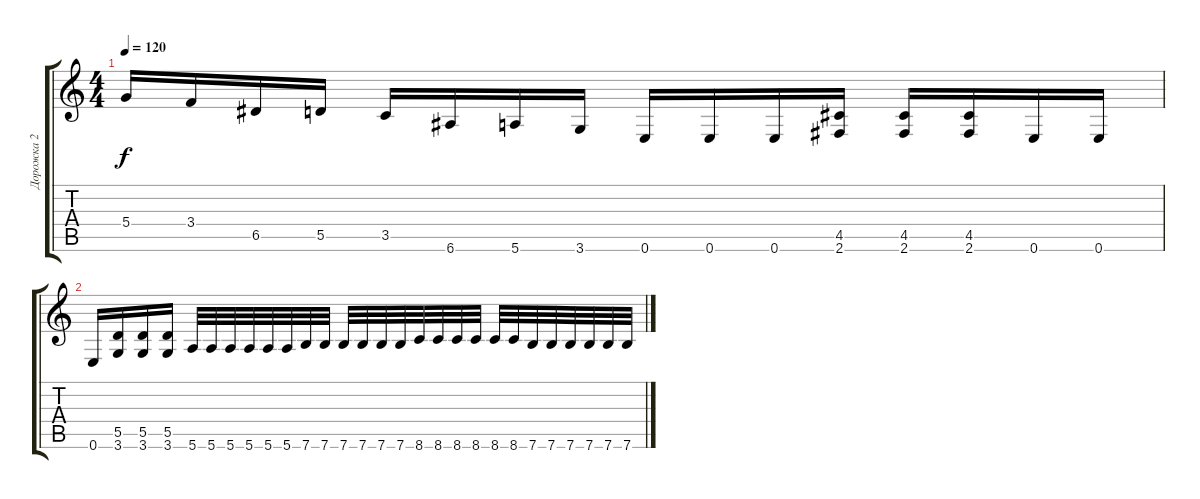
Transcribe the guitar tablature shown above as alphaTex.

\track ("Дорожка 2" "Дорожка 2") {instrument distortionguitar}
\staff {score tabs}
\tuning (E4 B3 G3 D3 A2 E2) {hide}
\ts (4 4)
\tempo 120
\clef g2
\ks c
5.4.16{dy f} 3.4.16 6.5.16 5.5.16 3.5.16 6.6.16 5.6.16 3.6.16 0.6.16 0.6.16 0.6.16 (4.5 2.6).16 (4.5 2.6).16 (4.5 2.6).16 0.6.16 0.6.16 |
0.6.16 (5.5 3.6).16 (5.5 3.6).16 (5.5 3.6).16 5.6.32 5.6.32 5.6.32 5.6.32 5.6.32 5.6.32 7.6.32 7.6.32 7.6.32 7.6.32 7.6.32 7.6.32 8.6.32 8.6.32 8.6.32 8.6.32 8.6.32 8.6.32 7.6.32 7.6.32 7.6.32 7.6.32 7.6.32 7.6.32
